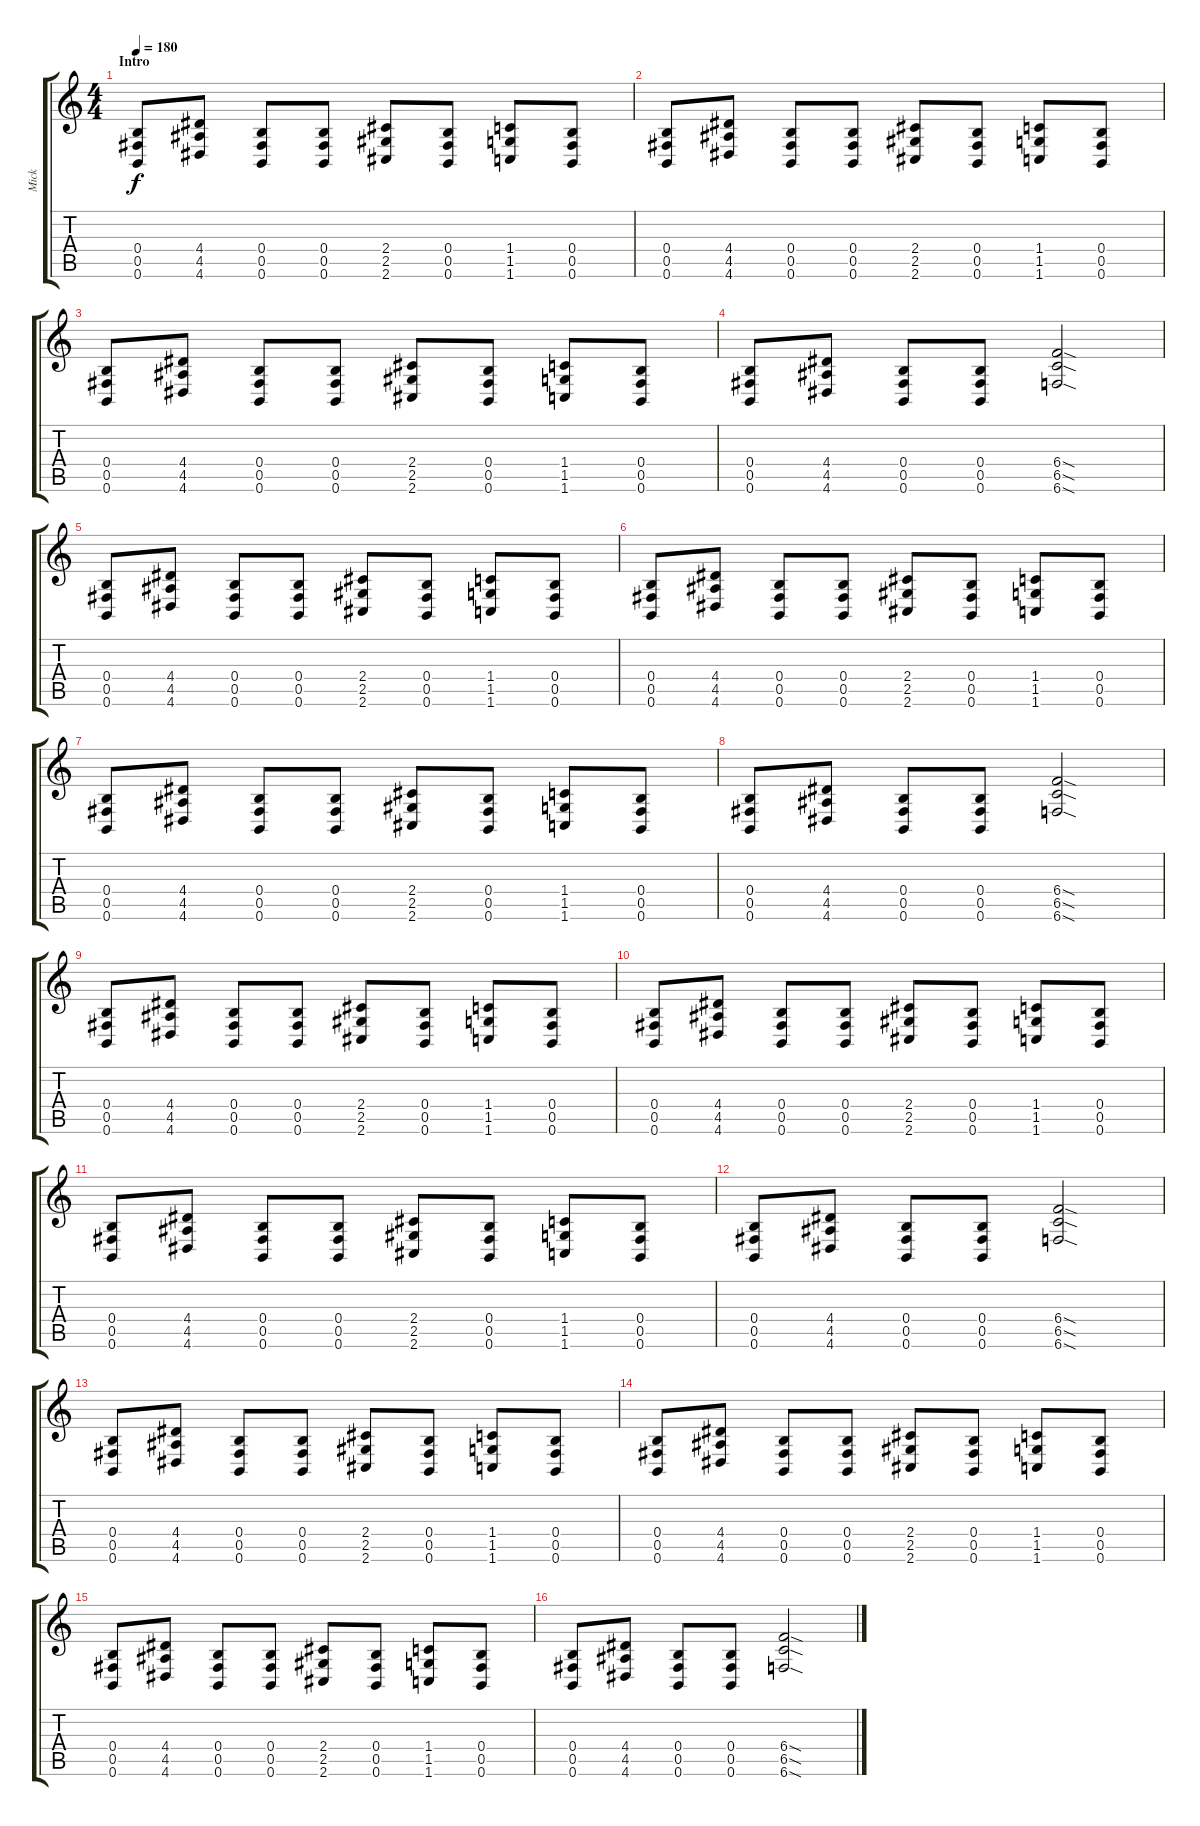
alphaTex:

\track ("Mick" "Mick") {instrument distortionguitar}
\staff {score tabs}
\tuning (Db4 Ab3 E3 B2 Gb2 B1) {hide}
\ts (4 4)
\section ("" "Intro")
\tempo 180
\clef g2
\ks c
(0.4 0.5 0.6).8{dy f instrument distortionguitar} (4.4 4.5 4.6).8 (0.4 0.5 0.6).8 (0.4 0.5 0.6).8 (2.4 2.5 2.6).8 (0.4 0.5 0.6).8 (1.4 1.5 1.6).8 (0.4 0.5 0.6).8 |
(0.4 0.5 0.6).8 (4.4 4.5 4.6).8 (0.4 0.5 0.6).8 (0.4 0.5 0.6).8 (2.4 2.5 2.6).8 (0.4 0.5 0.6).8 (1.4 1.5 1.6).8 (0.4 0.5 0.6).8 |
(0.4 0.5 0.6).8 (4.4 4.5 4.6).8 (0.4 0.5 0.6).8 (0.4 0.5 0.6).8 (2.4 2.5 2.6).8 (0.4 0.5 0.6).8 (1.4 1.5 1.6).8 (0.4 0.5 0.6).8 |
(0.4 0.5 0.6).8 (4.4 4.5 4.6).8 (0.4 0.5 0.6).8 (0.4 0.5 0.6).8 (6.4{sod} 6.5{sod} 6.6{sod}).2 |
(0.4 0.5 0.6).8 (4.4 4.5 4.6).8 (0.4 0.5 0.6).8 (0.4 0.5 0.6).8 (2.4 2.5 2.6).8 (0.4 0.5 0.6).8 (1.4 1.5 1.6).8 (0.4 0.5 0.6).8 |
(0.4 0.5 0.6).8 (4.4 4.5 4.6).8 (0.4 0.5 0.6).8 (0.4 0.5 0.6).8 (2.4 2.5 2.6).8 (0.4 0.5 0.6).8 (1.4 1.5 1.6).8 (0.4 0.5 0.6).8 |
(0.4 0.5 0.6).8 (4.4 4.5 4.6).8 (0.4 0.5 0.6).8 (0.4 0.5 0.6).8 (2.4 2.5 2.6).8 (0.4 0.5 0.6).8 (1.4 1.5 1.6).8 (0.4 0.5 0.6).8 |
(0.4 0.5 0.6).8 (4.4 4.5 4.6).8 (0.4 0.5 0.6).8 (0.4 0.5 0.6).8 (6.4{sod} 6.5{sod} 6.6{sod}).2 |
(0.4 0.5 0.6).8 (4.4 4.5 4.6).8 (0.4 0.5 0.6).8 (0.4 0.5 0.6).8 (2.4 2.5 2.6).8 (0.4 0.5 0.6).8 (1.4 1.5 1.6).8 (0.4 0.5 0.6).8 |
(0.4 0.5 0.6).8 (4.4 4.5 4.6).8 (0.4 0.5 0.6).8 (0.4 0.5 0.6).8 (2.4 2.5 2.6).8 (0.4 0.5 0.6).8 (1.4 1.5 1.6).8 (0.4 0.5 0.6).8 |
(0.4 0.5 0.6).8 (4.4 4.5 4.6).8 (0.4 0.5 0.6).8 (0.4 0.5 0.6).8 (2.4 2.5 2.6).8 (0.4 0.5 0.6).8 (1.4 1.5 1.6).8 (0.4 0.5 0.6).8 |
(0.4 0.5 0.6).8 (4.4 4.5 4.6).8 (0.4 0.5 0.6).8 (0.4 0.5 0.6).8 (6.4{sod} 6.5{sod} 6.6{sod}).2 |
(0.4 0.5 0.6).8 (4.4 4.5 4.6).8 (0.4 0.5 0.6).8 (0.4 0.5 0.6).8 (2.4 2.5 2.6).8 (0.4 0.5 0.6).8 (1.4 1.5 1.6).8 (0.4 0.5 0.6).8 |
(0.4 0.5 0.6).8 (4.4 4.5 4.6).8 (0.4 0.5 0.6).8 (0.4 0.5 0.6).8 (2.4 2.5 2.6).8 (0.4 0.5 0.6).8 (1.4 1.5 1.6).8 (0.4 0.5 0.6).8 |
(0.4 0.5 0.6).8 (4.4 4.5 4.6).8 (0.4 0.5 0.6).8 (0.4 0.5 0.6).8 (2.4 2.5 2.6).8 (0.4 0.5 0.6).8 (1.4 1.5 1.6).8 (0.4 0.5 0.6).8 |
(0.4 0.5 0.6).8 (4.4 4.5 4.6).8 (0.4 0.5 0.6).8 (0.4 0.5 0.6).8 (6.4{sod} 6.5{sod} 6.6{sod}).2
